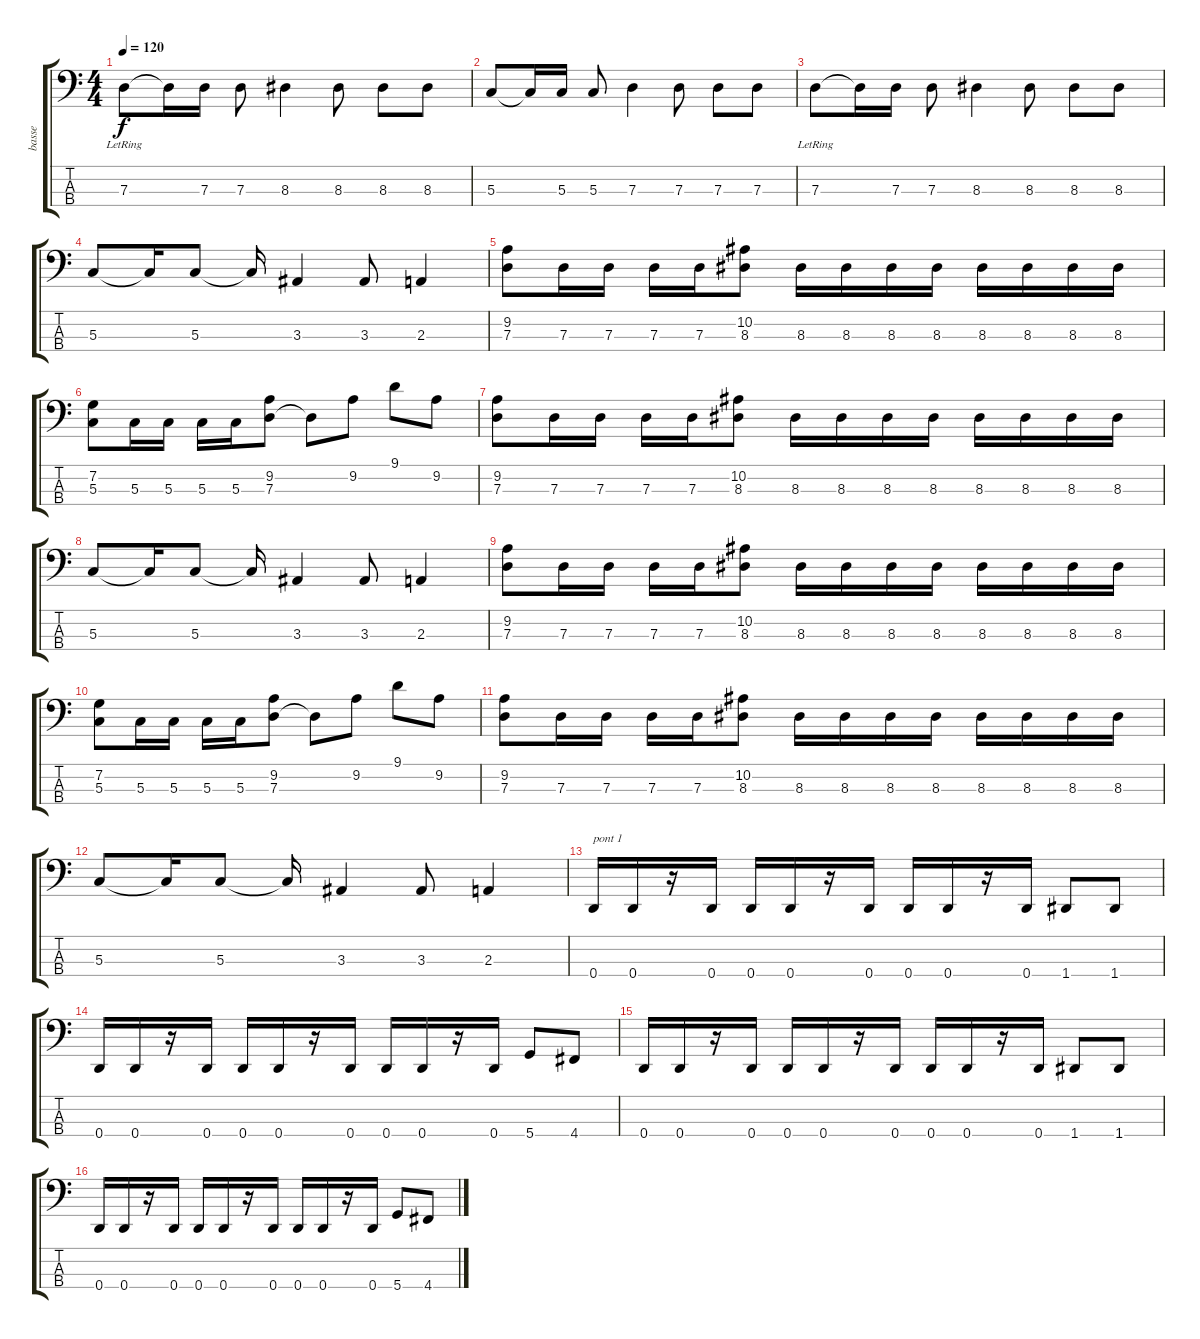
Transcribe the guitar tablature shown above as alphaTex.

\track ("basse" "basse") {instrument electricbasspick}
\staff {score tabs}
\tuning (F2 C2 G1 D1) {hide}
\ts (4 4)
\tempo 120
\clef f4
\ks c
7.3{lr}.8{dy f} 7.3{t}.16 7.3.16 7.3.8 8.3.4 8.3.8 8.3.8 8.3.8 |
5.3.8 5.3{t}.16 5.3.16 5.3.8 7.3.4 7.3.8 7.3.8 7.3.8 |
7.3{lr}.8 7.3{t}.16 7.3.16 7.3.8 8.3.4 8.3.8 8.3.8 8.3.8 |
5.3.8 5.3{t}.16 5.3.8 5.3{t}.16 3.3.4 3.3.8 2.3.4 |
(9.2 7.3).8 7.3.16 7.3.16 7.3.16 7.3.16 (10.2 8.3).8 8.3.16 8.3.16 8.3.16 8.3.16 8.3.16 8.3.16 8.3.16 8.3.16 |
(7.2 5.3).8 5.3.16 5.3.16 5.3.16 5.3.16 (9.2 7.3).8 7.3{t}.8 9.2.8 9.1.8 9.2.8 |
(9.2 7.3).8 7.3.16 7.3.16 7.3.16 7.3.16 (10.2 8.3).8 8.3.16 8.3.16 8.3.16 8.3.16 8.3.16 8.3.16 8.3.16 8.3.16 |
5.3.8 5.3{t}.16 5.3.8 5.3{t}.16 3.3.4 3.3.8 2.3.4 |
(9.2 7.3).8 7.3.16 7.3.16 7.3.16 7.3.16 (10.2 8.3).8 8.3.16 8.3.16 8.3.16 8.3.16 8.3.16 8.3.16 8.3.16 8.3.16 |
(7.2 5.3).8 5.3.16 5.3.16 5.3.16 5.3.16 (9.2 7.3).8 7.3{t}.8 9.2.8 9.1.8 9.2.8 |
(9.2 7.3).8 7.3.16 7.3.16 7.3.16 7.3.16 (10.2 8.3).8 8.3.16 8.3.16 8.3.16 8.3.16 8.3.16 8.3.16 8.3.16 8.3.16 |
5.3.8 5.3{t}.16 5.3.8 5.3{t}.16 3.3.4 3.3.8 2.3.4 |
0.4.16{txt "pont 1"} 0.4.16 r.16 0.4.16 0.4.16 0.4.16 r.16 0.4.16 0.4.16 0.4.16 r.16 0.4.16 1.4.8 1.4.8 |
0.4.16 0.4.16 r.16 0.4.16 0.4.16 0.4.16 r.16 0.4.16 0.4.16 0.4.16 r.16 0.4.16 5.4.8 4.4.8 |
0.4.16 0.4.16 r.16 0.4.16 0.4.16 0.4.16 r.16 0.4.16 0.4.16 0.4.16 r.16 0.4.16 1.4.8 1.4.8 |
0.4.16 0.4.16 r.16 0.4.16 0.4.16 0.4.16 r.16 0.4.16 0.4.16 0.4.16 r.16 0.4.16 5.4.8 4.4.8
